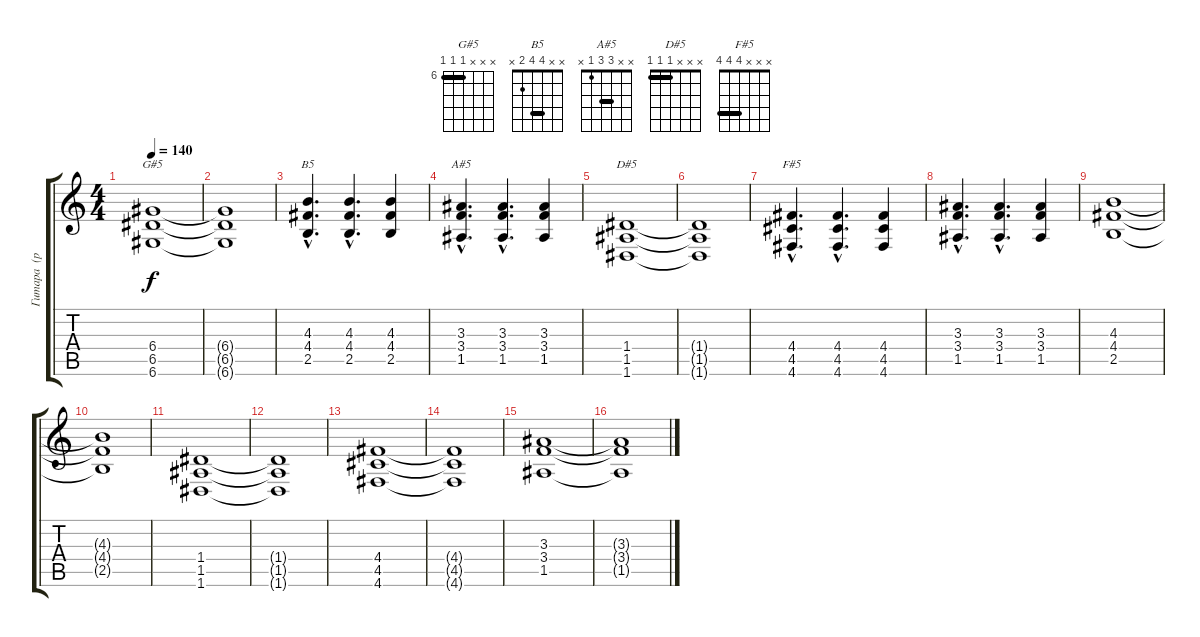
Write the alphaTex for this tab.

\track ("Гитара  (ритм)" "Гитара  (р") {instrument distortionguitar}
\staff {score tabs}
\tuning (E4 B3 G3 D3 A2 D2) {hide}
\chord ("G#5" x x x 6 6 6) {firstfret 6 barre 6}
\chord ("B5" x x 4 4 2 x) {barre 4}
\chord ("A#5" x x 3 3 1 x) {barre 3}
\chord ("D#5" x x x 1 1 1) {barre 1}
\chord ("F#5" x x x 4 4 4) {barre 4}
\ts (4 4)
\tempo 140
\clef g2
\ks c
(6.4 6.5 6.6).1{ch "G#5" dy f} |
(6.4{t} 6.5{t} 6.6{t}).1 |
(4.3{hac} 4.4{hac} 2.5{hac}).4{d ch "B5"} (4.3{hac} 4.4{hac} 2.5{hac}).4{d} (4.3 4.4 2.5).4 |
(3.3{hac} 3.4{hac} 1.5{hac}).4{d ch "A#5"} (3.3{hac} 3.4{hac} 1.5{hac}).4{d} (3.3 3.4 1.5).4 |
(1.4 1.5 1.6).1{ch "D#5"} |
(1.4{t} 1.5{t} 1.6{t}).1 |
(4.4{hac} 4.5{hac} 4.6{hac}).4{d ch "F#5"} (4.4{hac} 4.5{hac} 4.6{hac}).4{d} (4.4 4.5 4.6).4 |
(3.3{hac} 3.4{hac} 1.5{hac}).4{d} (3.3{hac} 3.4{hac} 1.5{hac}).4{d} (3.3 3.4 1.5).4 |
(4.3 4.4 2.5).1 |
(4.3{t} 4.4{t} 2.5{t}).1 |
(1.4 1.5 1.6).1 |
(1.4{t} 1.5{t} 1.6{t}).1 |
(4.4 4.5 4.6).1 |
(4.4{t} 4.5{t} 4.6{t}).1 |
(3.3 3.4 1.5).1 |
(3.3{t} 3.4{t} 1.5{t}).1
